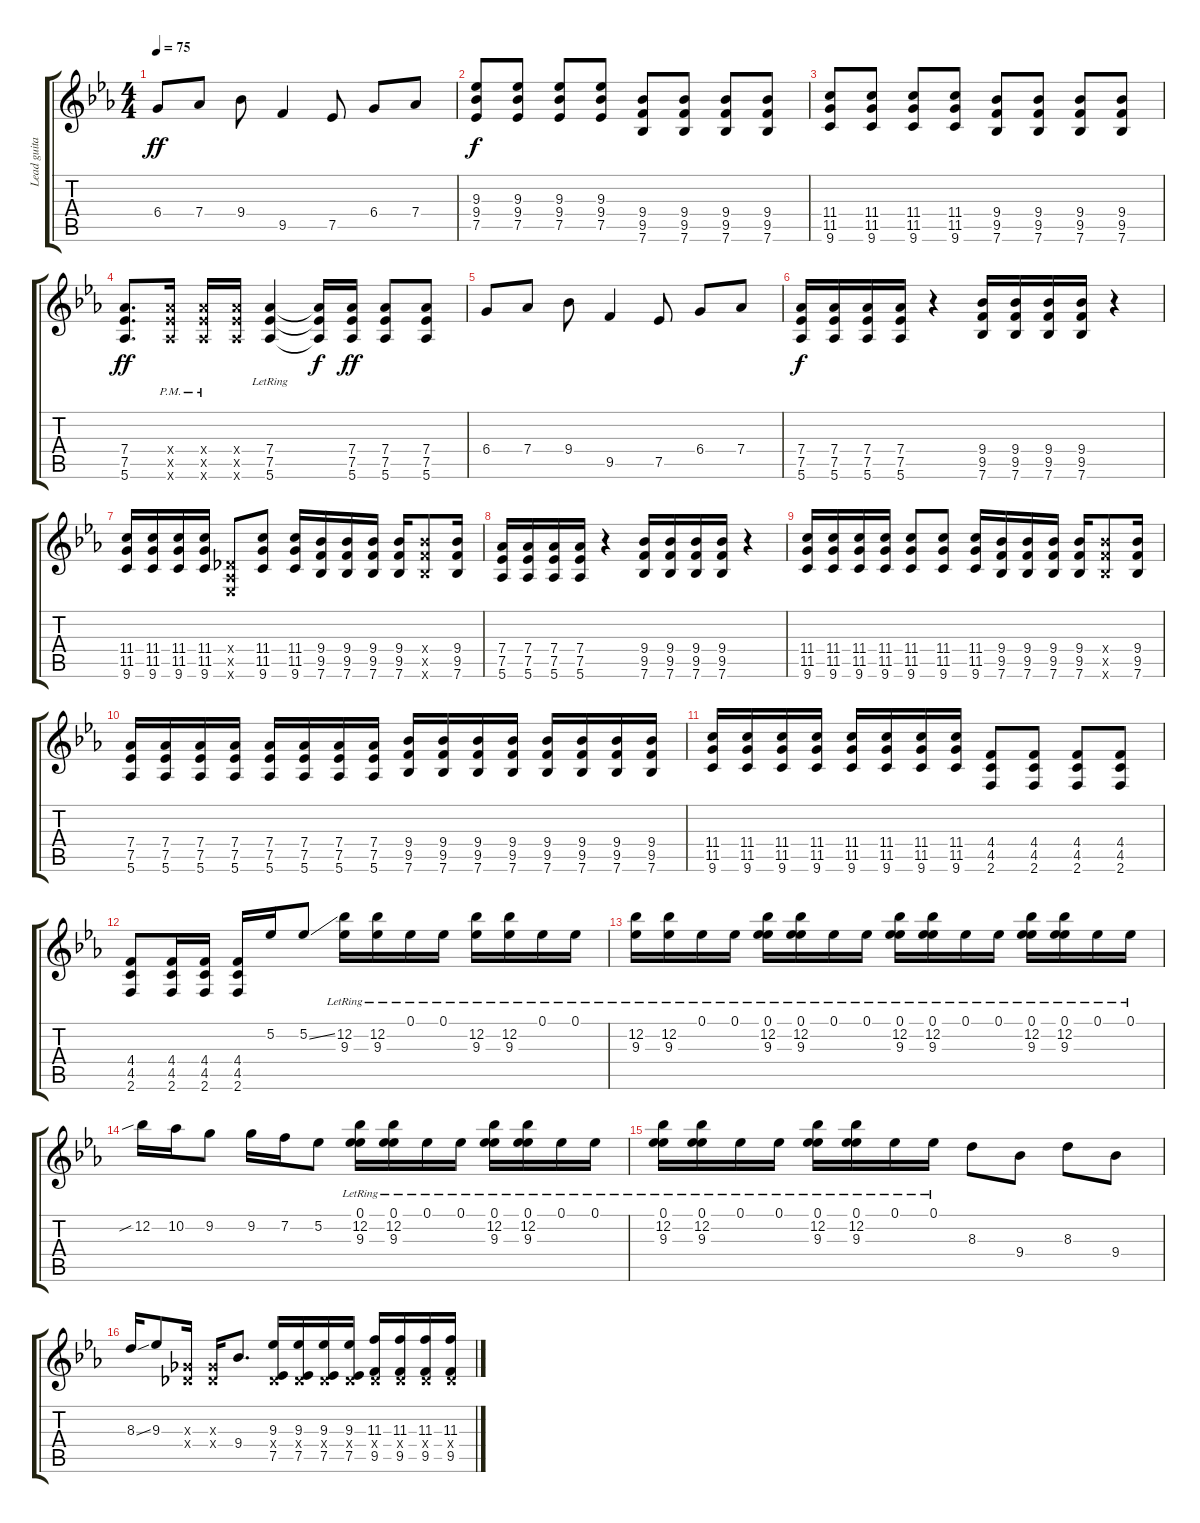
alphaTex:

\track ("Lead guitar" "Lead guita") {instrument distortionguitar}
\staff {score tabs}
\tuning (Eb4 Bb3 Gb3 Db3 Ab2 Eb2) {hide}
\ts (4 4)
\tempo 75
\clef g2
\ks eb
6.4.8{dy ff} 7.4.8 9.4.8 9.5.4 7.5.8 6.4.8 7.4.8 |
(9.3 9.4 7.5).8{dy f} (9.3 9.4 7.5).8 (9.3 9.4 7.5).8 (9.3 9.4 7.5).8 (9.4 9.5 7.6).8 (9.4 9.5 7.6).8 (9.4 9.5 7.6).8 (9.4 9.5 7.6).8 |
(11.4 11.5 9.6).8 (11.4 11.5 9.6).8 (11.4 11.5 9.6).8 (11.4 11.5 9.6).8 (9.4 9.5 7.6).8 (9.4 9.5 7.6).8 (9.4 9.5 7.6).8 (9.4 9.5 7.6).8 |
(7.4 7.5 5.6).8{d dy ff} (7.4{pm x} 7.5{pm x} 5.6{pm x}).16 (7.4{pm x} 7.5{pm x} 5.6{pm x}).16 (7.4{x} 7.5{x} 5.6{x}).16 (7.4{lr} 7.5{lr} 5.6{lr}).4 (7.4{t} 7.5{t} 5.6{t}).16{dy f} (7.4 7.5 5.6).16{dy ff} (7.4 7.5 5.6).8 (7.4 7.5 5.6).8 |
6.4.8 7.4.8 9.4.8 9.5.4 7.5.8 6.4.8 7.4.8 |
(7.4 7.5 5.6).16{dy f} (7.4 7.5 5.6).16 (7.4 7.5 5.6).16 (7.4 7.5 5.6).16 r.4 (9.4 9.5 7.6).16 (9.4 9.5 7.6).16 (9.4 9.5 7.6).16 (9.4 9.5 7.6).16 r.4 |
(11.4 11.5 9.6).16 (11.4 11.5 9.6).16 (11.4 11.5 9.6).16 (11.4 11.5 9.6).16 (0.4{x} 0.5{x} 0.6{x}).8 (11.4 11.5 9.6).8 (11.4 11.5 9.6).16 (9.4 9.5 7.6).16 (9.4 9.5 7.6).16 (9.4 9.5 7.6).16 (9.4 9.5 7.6).16 (9.4{x} 9.5{x} 7.6{x}).8 (9.4 9.5 7.6).16 |
(7.4 7.5 5.6).16 (7.4 7.5 5.6).16 (7.4 7.5 5.6).16 (7.4 7.5 5.6).16 r.4 (9.4 9.5 7.6).16 (9.4 9.5 7.6).16 (9.4 9.5 7.6).16 (9.4 9.5 7.6).16 r.4 |
(11.4 11.5 9.6).16 (11.4 11.5 9.6).16 (11.4 11.5 9.6).16 (11.4 11.5 9.6).16 (11.4 11.5 9.6).8 (11.4 11.5 9.6).8 (11.4 11.5 9.6).16 (9.4 9.5 7.6).16 (9.4 9.5 7.6).16 (9.4 9.5 7.6).16 (9.4 9.5 7.6).16 (9.4{x} 9.5{x} 7.6{x}).8 (9.4 9.5 7.6).16 |
(7.4 7.5 5.6).16 (7.4 7.5 5.6).16 (7.4 7.5 5.6).16 (7.4 7.5 5.6).16 (7.4 7.5 5.6).16 (7.4 7.5 5.6).16 (7.4 7.5 5.6).16 (7.4 7.5 5.6).16 (9.4 9.5 7.6).16 (9.4 9.5 7.6).16 (9.4 9.5 7.6).16 (9.4 9.5 7.6).16 (9.4 9.5 7.6).16 (9.4 9.5 7.6).16 (9.4 9.5 7.6).16 (9.4 9.5 7.6).16 |
(11.4 11.5 9.6).16 (11.4 11.5 9.6).16 (11.4 11.5 9.6).16 (11.4 11.5 9.6).16 (11.4 11.5 9.6).16 (11.4 11.5 9.6).16 (11.4 11.5 9.6).16 (11.4 11.5 9.6).16 (4.4 4.5 2.6).8 (4.4 4.5 2.6).8 (4.4 4.5 2.6).8 (4.4 4.5 2.6).8 |
(4.4 4.5 2.6).8 (4.4 4.5 2.6).16 (4.4 4.5 2.6).16 (4.4 4.5 2.6).16 5.2.16 5.2{ss}.8 (12.2{lr} 9.3).16 (12.2{lr} 9.3).16 0.1{lr}.16 0.1{lr}.16 (12.2{lr} 9.3).16 (12.2{lr} 9.3).16 0.1{lr}.16 0.1{lr}.16 |
(12.2{lr} 9.3).16 (12.2{lr} 9.3).16 0.1{lr}.16 0.1{lr}.16 (0.1{lr} 12.2{lr} 9.3).16 (0.1{lr} 12.2{lr} 9.3).16 0.1{lr}.16 0.1{lr}.16 (0.1{lr} 12.2{lr} 9.3).16 (0.1{lr} 12.2{lr} 9.3).16 0.1{lr}.16 0.1{lr}.16 (0.1{lr} 12.2{lr} 9.3).16 (0.1{lr} 12.2{lr} 9.3).16 0.1{lr}.16 0.1{lr}.16 |
12.2{sib}.16 10.2.16 9.2.8 9.2.16 7.2.16 5.2.8 (0.1{lr} 12.2{lr} 9.3).16 (0.1{lr} 12.2{lr} 9.3).16 0.1{lr}.16 0.1{lr}.16 (0.1{lr} 12.2{lr} 9.3).16 (0.1{lr} 12.2{lr} 9.3).16 0.1{lr}.16 0.1{lr}.16 |
(0.1{lr} 12.2{lr} 9.3).16 (0.1{lr} 12.2{lr} 9.3).16 0.1{lr}.16 0.1{lr}.16 (0.1{lr} 12.2{lr} 9.3).16 (0.1{lr} 12.2{lr} 9.3).16 0.1{lr}.16 0.1{lr}.16 8.3.8 9.4.8 8.3.8 9.4.8 |
8.3{ss}.16 9.3.8 (0.3{x} 0.4{x}).16 (0.3{x} 0.4{x}).16 9.4.8{d} (9.3 0.4{x} 7.5).16 (9.3 0.4{x} 7.5).16 (9.3 0.4{x} 7.5).16 (9.3 0.4{x} 7.5).16 (11.3 0.4{x} 9.5).16 (11.3 0.4{x} 9.5).16 (11.3 0.4{x} 9.5).16 (11.3{ss} 0.4{x} 9.5{ss}).16
